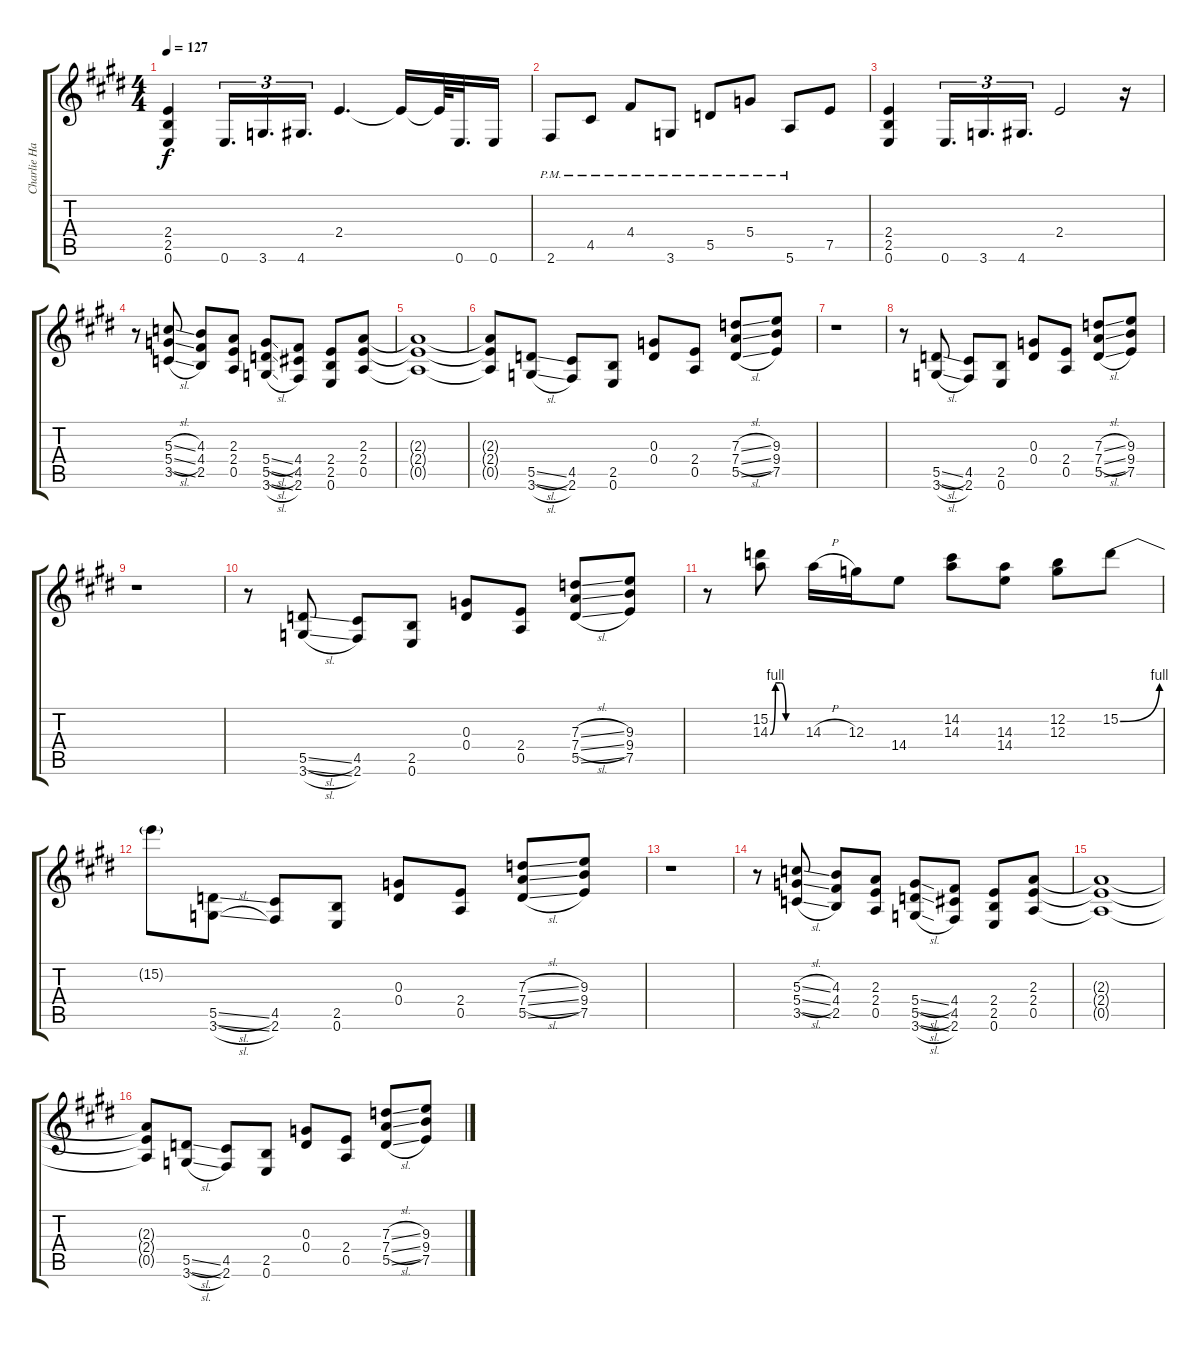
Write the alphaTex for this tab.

\track ("Charlie Hargrett Guitar" "Charlie Ha") {instrument overdrivenguitar}
\staff {score tabs}
\tuning (E4 B3 G3 D3 A2 E2) {hide}
\ts (4 4)
\tempo 127
\clef g2
\ks e
(2.4 2.5 0.6).4{dy f} 0.6.16{d tu (3 2)} 3.6.16{d tu (3 2)} 4.6.16{d tu (3 2)} 2.4.4{d} 2.4{t}.16 2.4{t}.64 0.6.32{d} 0.6.16 |
2.6{pm}.8 4.5{pm}.8 4.4{pm}.8 3.6{pm}.8 5.5{pm}.8 5.4{pm}.8 5.6{pm}.8 7.5.8 |
(2.4 2.5 0.6).4 0.6.16{d tu (3 2)} 3.6.16{d tu (3 2)} 4.6.16{d tu (3 2)} 2.4.2 r.16 |
r.8 (5.3{sl} 5.4{sl} 3.5{sl}).8 (4.3 4.4 2.5).8 (2.3 2.4 0.5).8 (5.4{sl} 5.5{sl} 3.6{sl}).8 (4.4 4.5 2.6).8 (2.4 2.5 0.6).8 (2.3 2.4 0.5).8 |
(2.3{t} 2.4{t} 0.5{t}).1 |
(2.3{t} 2.4{t} 0.5{t}).8 (5.5{sl} 3.6{sl}).8 (4.5 2.6).8 (2.5 0.6).8 (0.3 0.4).8 (2.4 0.5).8 (7.3{sl} 7.4{sl} 5.5{sl}).8 (9.3 9.4 7.5).8 |
r.1 |
r.8 (5.5{sl} 3.6{sl}).8 (4.5 2.6).8 (2.5 0.6).8 (0.3 0.4).8 (2.4 0.5).8 (7.3{sl} 7.4{sl} 5.5{sl}).8 (9.3 9.4 7.5).8 |
r.1 |
r.8 (5.5{sl} 3.6{sl}).8 (4.5 2.6).8 (2.5 0.6).8 (0.3 0.4).8 (2.4 0.5).8 (7.3{sl} 7.4{sl} 5.5{sl}).8 (9.3 9.4 7.5).8 |
r.8 (15.2 14.3{be (custom 0 0 10 4 20 4 30 0 60 0)}).8{volume 15 instrument overdrivenguitar} 14.3{h}.16 12.3.16 14.4.8 (14.2 14.3).8 (14.3 14.4).8 (12.2 12.3).8 15.2{be (bend 0 0 60 4)}.8 |
15.2{t}.8 (5.5{sl} 3.6{sl}).8{volume 11 instrument overdrivenguitar} (4.5 2.6).8 (2.5 0.6).8 (0.3 0.4).8 (2.4 0.5).8 (7.3{sl} 7.4{sl} 5.5{sl}).8 (9.3 9.4 7.5).8 |
r.1 |
r.8 (5.3{sl} 5.4{sl} 3.5{sl}).8 (4.3 4.4 2.5).8 (2.3 2.4 0.5).8 (5.4{sl} 5.5{sl} 3.6{sl}).8 (4.4 4.5 2.6).8 (2.4 2.5 0.6).8 (2.3 2.4 0.5).8 |
(2.3{t} 2.4{t} 0.5{t}).1 |
(2.3{t} 2.4{t} 0.5{t}).8 (5.5{sl} 3.6{sl}).8 (4.5 2.6).8 (2.5 0.6).8 (0.3 0.4).8 (2.4 0.5).8 (7.3{sl} 7.4{sl} 5.5{sl}).8 (9.3 9.4 7.5).8
